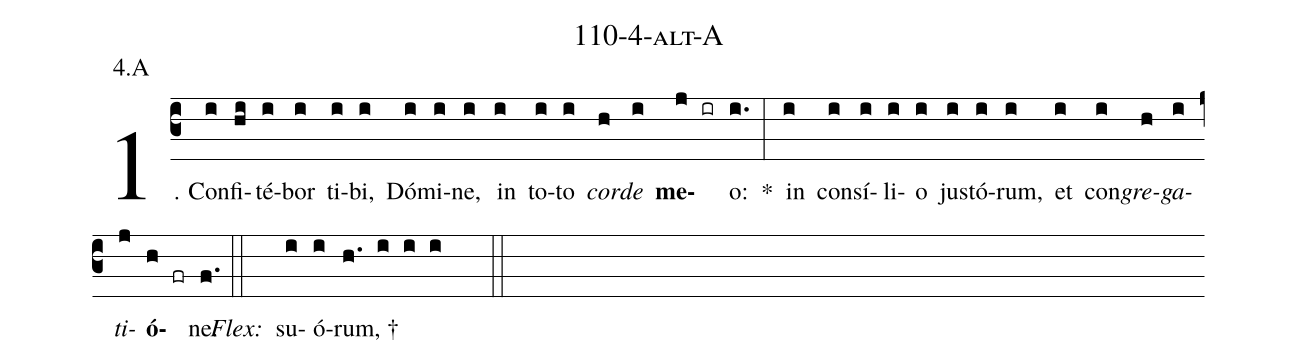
name: 110-4-alt-A;
annotation: 4.A;
%%
(c3)1. Con(i)fi(hi)té(i)bor(i) ti(i)bi,(i) Dó(i)mi(i)ne,(i) in(i) to(i)to(i) <i>cor</i>(h)<i>de</i>(i) <b>me</b>(j ir)o:(i.) *(:) in(i) con(i)sí(i)li(i)o(i) jus(i)tó(i)rum,(i) et(i) con(i)<i>gre</i>(h)<i>ga</i>(i)<i>ti</i>(j)<b>ó</b>(h fr)ne.(f.) (::)
<i>Flex:</i>()  su(i)ó(i)rum, †(h. i i i  ::)
